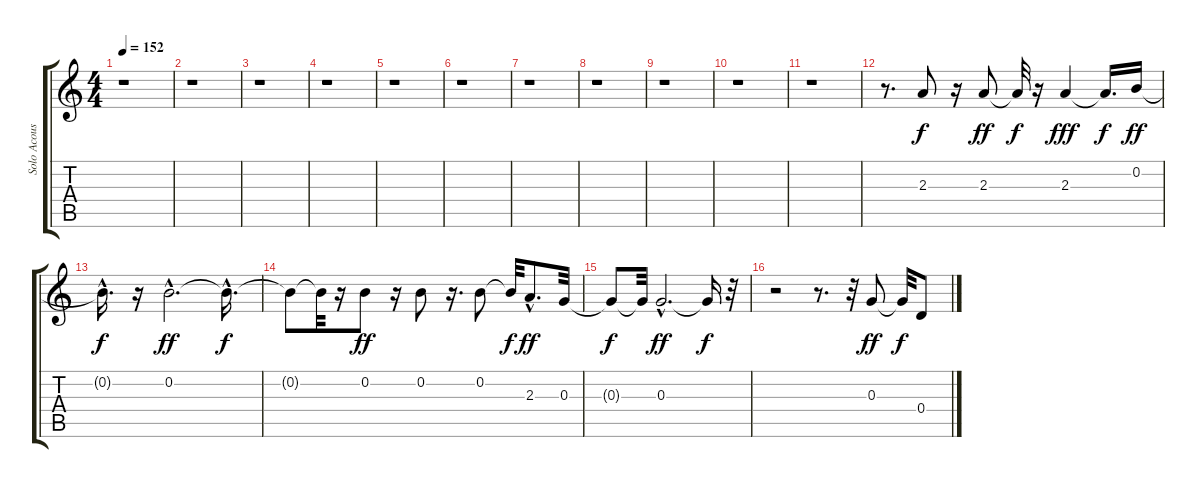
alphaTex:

\track ("Solo Acoustic Guitar" "Solo Acous") {instrument acousticguitarnylon}
\staff {score tabs}
\tuning (E4 B3 G3 D3 A2 E2) {hide}
\ts (4 4)
\tempo 152
\clef g2
\ks c
r.1{dy f} |
r.1 |
r.1 |
r.1 |
r.1 |
r.1 |
r.1 |
r.1 |
r.1 |
r.1 |
r.1 |
r.8{d} 2.3.8 r.16 2.3.8{dy ff} 2.3{t}.32{dy f} r.16 2.3.4{dy fff} 2.3{t}.16{d dy f} 0.2.16{dy ff} |
0.2{hac t}.16{d dy f} r.16 0.2{hac}.2{d dy ff} 0.2{hac t}.16{d dy f} |
0.2{t}.8 0.2{t}.32 r.16 0.2.8{dy ff} r.16 0.2.8 r.16{d} 0.2.8 0.2{t}.32{dy f} 2.3{hac}.8{d dy ff} 0.3.32 |
0.3{t}.8{dy f} 0.3{t}.32 0.3{hac}.2{d dy ff} 0.3{t}.16{dy f} r.32 |
r.2 r.8{d} r.32 0.3.8{dy ff} 0.3{t}.32{dy f} 0.4.8
